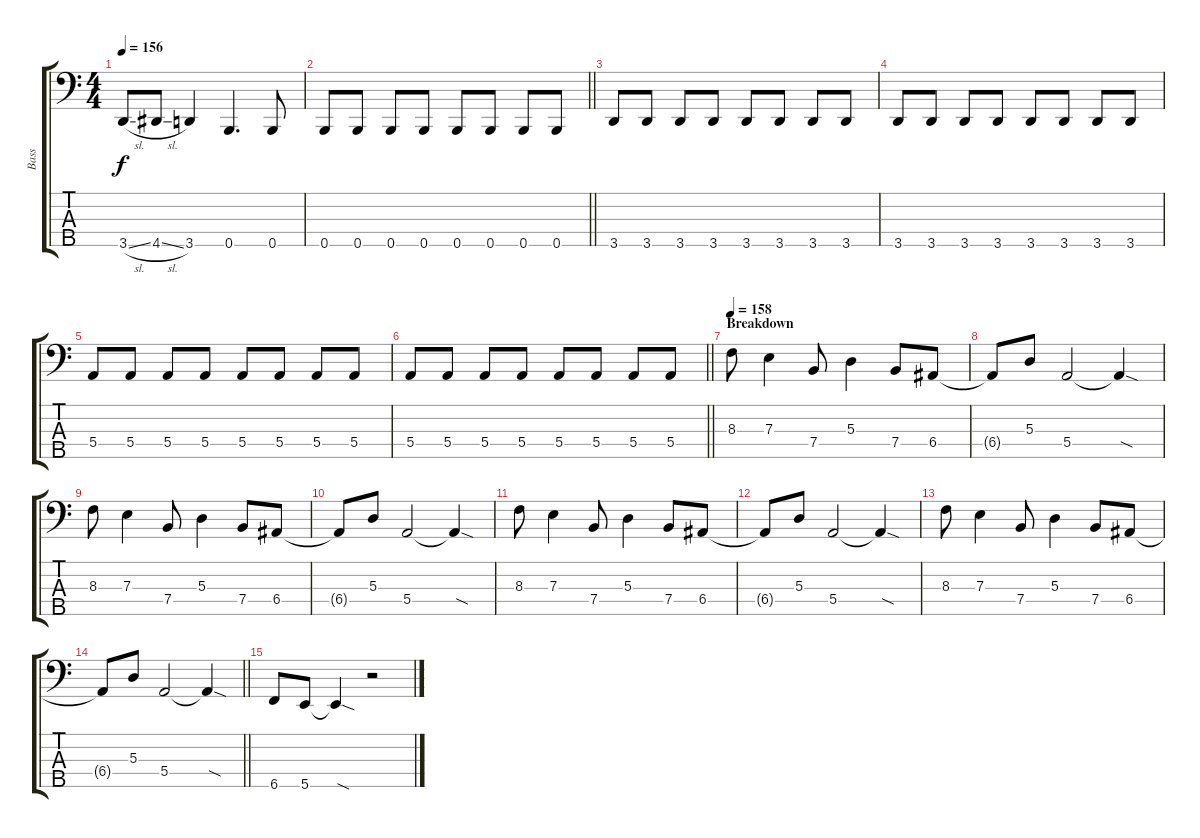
\track ("Bass" "Bass") {instrument electricbassfinger}
\staff {score tabs}
\tuning (G2 D2 A1 E1 B0) {hide}
\ts (4 4)
\tempo 156
\clef f4
\ks c
3.5{sl}.8{dy f} 4.5{sl}.8 3.5.4 0.5.4{d} 0.5.8 |
\barLineRight lightlight
0.5.8 0.5.8 0.5.8 0.5.8 0.5.8 0.5.8 0.5.8 0.5.8 |
\section ("" "")
3.5.8 3.5.8 3.5.8 3.5.8 3.5.8 3.5.8 3.5.8 3.5.8 |
3.5.8 3.5.8 3.5.8 3.5.8 3.5.8 3.5.8 3.5.8 3.5.8 |
5.4.8 5.4.8 5.4.8 5.4.8 5.4.8 5.4.8 5.4.8 5.4.8 |
\barLineRight lightlight
5.4.8 5.4.8 5.4.8 5.4.8 5.4.8 5.4.8 5.4.8 5.4.8 |
\section ("" "Breakdown")
\tempo 158
8.3.8 7.3.4 7.4.8 5.3.4 7.4.8 6.4.8 |
6.4{t}.8 5.3.8 5.4.2 5.4{sod t}.4 |
8.3.8 7.3.4 7.4.8 5.3.4 7.4.8 6.4.8 |
6.4{t}.8 5.3.8 5.4.2 5.4{sod t}.4 |
8.3.8 7.3.4 7.4.8 5.3.4 7.4.8 6.4.8 |
6.4{t}.8 5.3.8 5.4.2 5.4{sod t}.4 |
8.3.8 7.3.4 7.4.8 5.3.4 7.4.8 6.4.8 |
\barLineRight lightlight
6.4{t}.8 5.3.8 5.4.2 5.4{sod t}.4 |
\section ("" "")
6.5.8 5.5.8 5.5{sod t}.4 r.2
